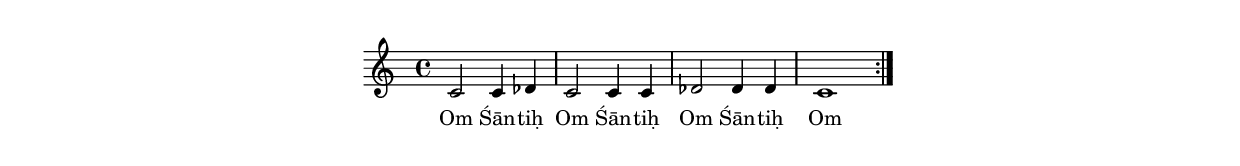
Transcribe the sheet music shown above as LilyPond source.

\version "2.19.45"
\paper {
	line-width = 4.6\in
}

melody = \relative c' {
  \clef treble
  \key c \major
  \time 4/4
  \set Score.voltaSpannerDuration = #(ly:make-moment 4/4)
	\new Voice = "words" {
		\repeat volta 2 {
		 c2 c4 des | c2 c4 c | des2 des4 des | c1 |
		}
	}
}

text =  \lyricmode {
	Om Śān -- tiḥ Om Śān -- tiḥ Om Śān -- tiḥ Om
}

\score {
  <<
    \new ChordNames {
      \set chordChanges = ##t
    }
    \new Staff  {
    	\new Voice = "one" { \melody }
  	}
    	\new Lyrics \lyricsto "words" \text
  >>
  \layout { 
   #(layout-set-staff-size 16)
   \context { \ChordNames
     \override ChordName #'font-size = #1
  	} 
  }
  \midi { 
  	\tempo 4 = 116
  }
}